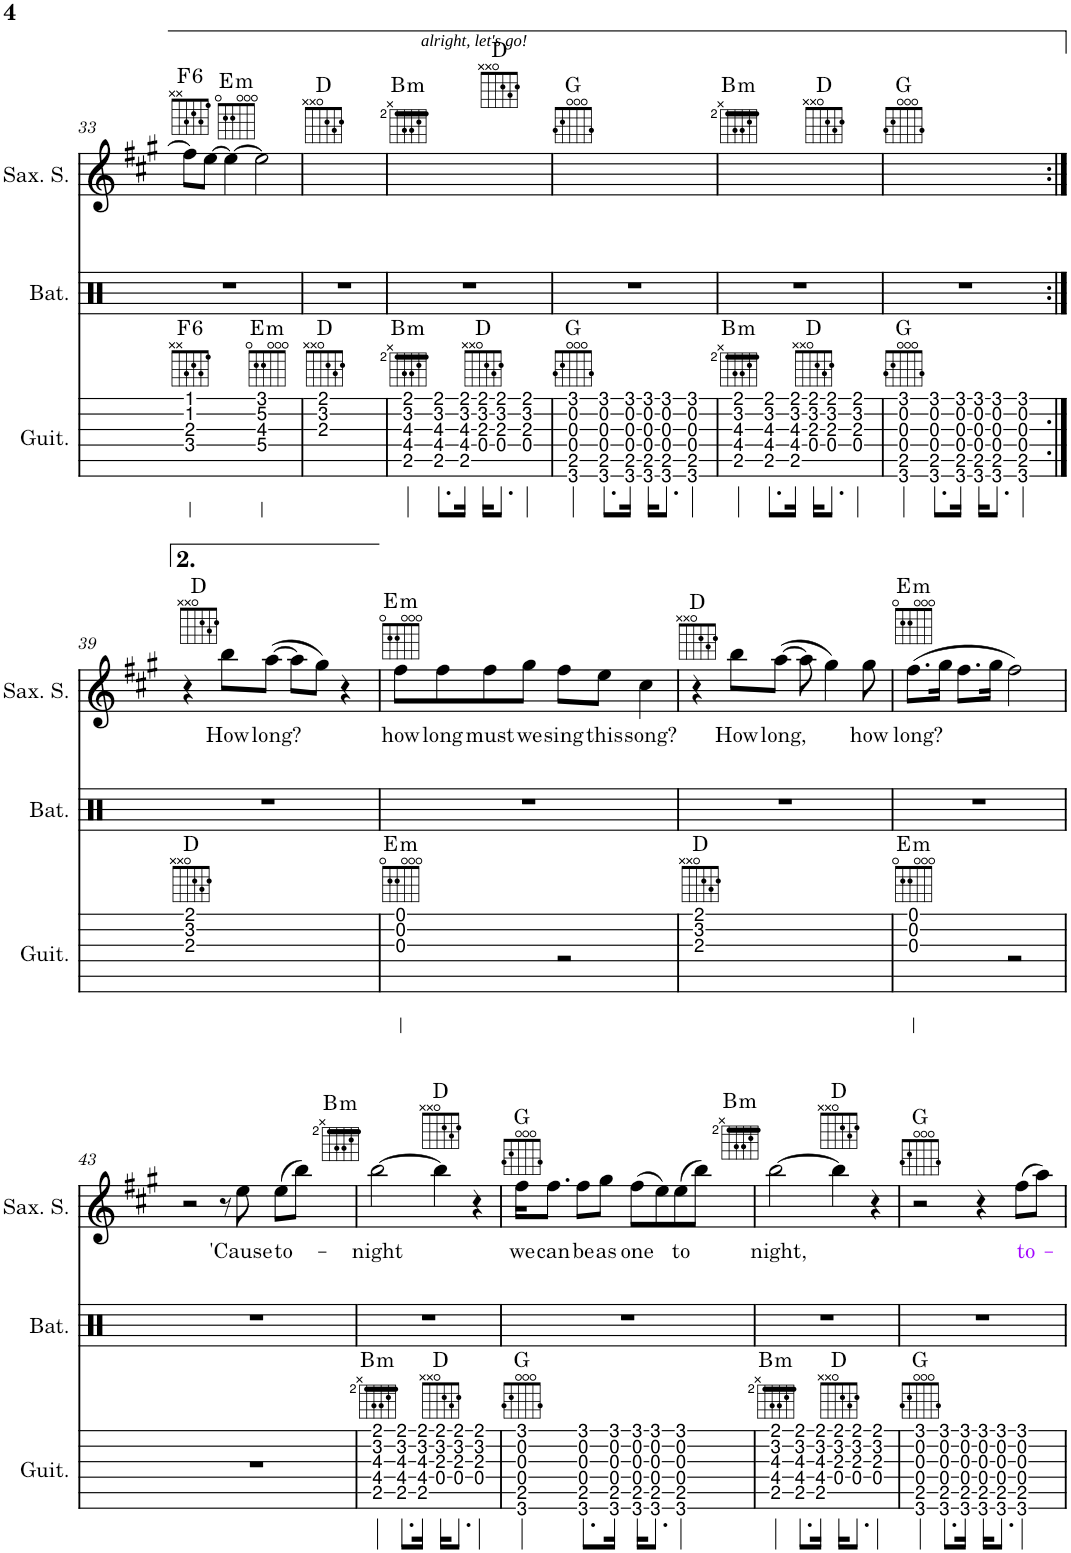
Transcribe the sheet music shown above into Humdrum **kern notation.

**kern	**harte	**kern	**kern	**text	**harte
*part3	*part3	*part2	*part1	*part1	*part1
*staff3	*	*staff2	*staff1	*staff1	*
*I"Guitarra	*	*I"Set de batterie	*I"Saxophone soprano	*	*
*I'Guit.	*	*I'Bat.	*I'Sax. S.	*	*
!!LO:PB:g=z
*	*	*clefX	*clefG2	*	*
*	*	*	*Trd1c2	*	*
*k[f#]	*	*k[]	*k[f#c#g#]	*	*
*M4/4	*	*M4/4	*M4/4	*	*
=33	=33	=33	=33	=33	=33
!	!LO:H:kt=6	!	!	!	!
2Fn\ 2A\ 2c\ 2fn\	F:maj6	1r	8ff#\L]	.	.
.	.	.	[8ee\J	.	.
.	.	.	4ee\_	.	.
!	!LO:H:kt=m	!	!	!	!
2G\ 2B\ 2e\ 2g\	E:min	.	2ee\]	.	.
!!LO:REH:place=s1:a:i:cj:enc=none:fs=8:t=alright, let's go!
=34	=34	=34	=34	=34	=34
1A 1d 1f#	D:maj	1r	1ryy	.	D:maj
=35	=35	=35	=35	=35	=35
!	!LO:H:kt=m	!	!	!	!LO:H:kt=m
4BB\ 4F#\ 4B\ 4d\ 4f#\	B:min	1r	2ryy	.	B:min
8.BB\ 8.F#\ 8.B\ 8.d\ 8.f#\L	.	.	.	.	.
16BB\ 16F#\ 16B\ 16d\ 16f#\Jk	.	.	.	.	.
16D\ 16A\ 16d\ 16f#\KL	D:maj	.	2ryy	.	D:maj
8.D\ 8.A\ 8.d\ 8.f#\J	.	.	.	.	.
4D\ 4A\ 4d\ 4f#\	.	.	.	.	.
=36	=36	=36	=36	=36	=36
4GG\ 4BB\ 4D\ 4G\ 4B\ 4g\	G:maj	1r	1ryy	.	G:maj
8.GG\ 8.BB\ 8.D\ 8.G\ 8.B\ 8.g\L	.	.	.	.	.
16GG\ 16BB\ 16D\ 16G\ 16B\ 16g\Jk	.	.	.	.	.
16GG\ 16BB\ 16D\ 16G\ 16B\ 16g\KL	.	.	.	.	.
8.GG\ 8.BB\ 8.D\ 8.G\ 8.B\ 8.g\J	.	.	.	.	.
4GG\ 4BB\ 4D\ 4G\ 4B\ 4g\	.	.	.	.	.
=37	=37	=37	=37	=37	=37
!	!LO:H:kt=m	!	!	!	!LO:H:kt=m
4BB\ 4F#\ 4B\ 4d\ 4f#\	B:min	1r	2ryy	.	B:min
8.BB\ 8.F#\ 8.B\ 8.d\ 8.f#\L	.	.	.	.	.
16BB\ 16F#\ 16B\ 16d\ 16f#\Jk	.	.	.	.	.
16D\ 16A\ 16d\ 16f#\KL	D:maj	.	2ryy	.	D:maj
8.D\ 8.A\ 8.d\ 8.f#\J	.	.	.	.	.
4D\ 4A\ 4d\ 4f#\	.	.	.	.	.
=38	=38	=38	=38	=38	=38
4GG\ 4BB\ 4D\ 4G\ 4B\ 4g\	G:maj	1r	1ryy	.	G:maj
8.GG\ 8.BB\ 8.D\ 8.G\ 8.B\ 8.g\L	.	.	.	.	.
16GG\ 16BB\ 16D\ 16G\ 16B\ 16g\Jk	.	.	.	.	.
16GG\ 16BB\ 16D\ 16G\ 16B\ 16g\KL	.	.	.	.	.
8.GG\ 8.BB\ 8.D\ 8.G\ 8.B\ 8.g\J	.	.	.	.	.
4GG\ 4BB\ 4D\ 4G\ 4B\ 4g\	.	.	.	.	.
!!LO:LB:g=z
=39:|!	=39:|!	=39:|!	=39:|!	=39:|!	=39:|!
1A 1d 1f#	D:maj	1r	4r	.	D:maj
!	!	!	!	!LO:LY:b	!
.	.	.	8bb\L	How	.
!	!	!	!	!LO:LY:b	!
.	.	.	([8aa\J	long?	.
.	.	.	8aa\L]	.	.
.	.	.	8gg#\J)	.	.
.	.	.	4r	.	.
=40	=40	=40	=40	=40	=40
!	!LO:H:kt=m	!	!	!LO:LY:b	!LO:H:kt=m
2G\ 2B\ 2e\	E:min	1r	8ff#\L	how	E:min
!	!	!	!	!LO:LY:b	!
.	.	.	8ff#\	long	.
!	!	!	!	!LO:LY:b	!
.	.	.	8ff#\	must	.
!	!	!	!	!LO:LY:b	!
.	.	.	8gg#\J	we	.
!	!	!	!	!LO:LY:b	!
2r	.	.	8ff#\L	sing	.
!	!	!	!	!LO:LY:b	!
.	.	.	8ee\J	this	.
!	!	!	!	!LO:LY:b	!
.	.	.	4cc#\	song?	.
=41	=41	=41	=41	=41	=41
1A 1d 1f#	D:maj	1r	4r	.	D:maj
!	!	!	!	!LO:LY:b	!
.	.	.	8bb\L	How	.
!	!	!	!	!LO:LY:b	!
.	.	.	([8aa\J	long,	.
.	.	.	8aa\]	.	.
.	.	.	4gg#\)	.	.
!	!	!	!	!LO:LY:b	!
.	.	.	8gg#\	how	.
=42	=42	=42	=42	=42	=42
!	!LO:H:kt=m	!	!	!LO:LY:b	!LO:H:kt=m
2G\ 2B\ 2e\	E:min	1r	(8.ff#\L	long?	E:min
.	.	.	16gg#\Jk	.	.
.	.	.	8.ff#\L	.	.
.	.	.	16gg#\Jk	.	.
2r	.	.	2ff#\)	.	.
!!LO:LB:g=z
=43	=43	=43	=43	=43	=43
1r	.	1r	2r	.	.
.	.	.	8r	.	.
!	!	!	!	!LO:LY:b	!
.	.	.	8ee\	'Cause	.
!	!	!	!	!LO:LY:b	!
.	.	.	(8ee\L	to-	.
.	.	.	8bb\J)	.	.
=44	=44	=44	=44	=44	=44
!	!LO:H:kt=m	!	!	!LO:LY:b	!LO:H:kt=m
4BB\ 4F#\ 4B\ 4d\ 4f#\	B:min	1r	[2bb\	-night	B:min
8.BB\ 8.F#\ 8.B\ 8.d\ 8.f#\L	.	.	.	.	.
16BB\ 16F#\ 16B\ 16d\ 16f#\Jk	.	.	.	.	.
16D\ 16A\ 16d\ 16f#\KL	D:maj	.	4bb\]	.	D:maj
8.D\ 8.A\ 8.d\ 8.f#\J	.	.	.	.	.
4D\ 4A\ 4d\ 4f#\	.	.	4r	.	.
=45	=45	=45	=45	=45	=45
!	!	!	!	!LO:LY:b	!
4GG\ 4BB\ 4D\ 4G\ 4B\ 4g\	G:maj	1r	16ff#\KL	we	G:maj
!	!	!	!	!LO:LY:b	!
.	.	.	8.ff#\J	can	.
!	!	!	!	!LO:LY:b	!
8.GG\ 8.BB\ 8.D\ 8.G\ 8.B\ 8.g\L	.	.	8ff#\L	be	.
!	!	!	!	!LO:LY:b	!
.	.	.	8gg#\J	as	.
16GG\ 16BB\ 16D\ 16G\ 16B\ 16g\Jk	.	.	.	.	.
!	!	!	!	!LO:LY:b	!
16GG\ 16BB\ 16D\ 16G\ 16B\ 16g\KL	.	.	(8ff#\L	one	.
8.GG\ 8.BB\ 8.D\ 8.G\ 8.B\ 8.g\J	.	.	.	.	.
.	.	.	8ee\)	.	.
!	!	!	!	!LO:LY:b	!
4GG\ 4BB\ 4D\ 4G\ 4B\ 4g\	.	.	(8ee\	to	.
.	.	.	8bb\J)	.	.
=46	=46	=46	=46	=46	=46
!	!LO:H:kt=m	!	!	!LO:LY:b	!LO:H:kt=m
4BB\ 4F#\ 4B\ 4d\ 4f#\	B:min	1r	[2bb\	night,	B:min
8.BB\ 8.F#\ 8.B\ 8.d\ 8.f#\L	.	.	.	.	.
16BB\ 16F#\ 16B\ 16d\ 16f#\Jk	.	.	.	.	.
16D\ 16A\ 16d\ 16f#\KL	D:maj	.	4bb\]	.	D:maj
8.D\ 8.A\ 8.d\ 8.f#\J	.	.	.	.	.
4D\ 4A\ 4d\ 4f#\	.	.	4r	.	.
=47	=47	=47	=47	=47	=47
4GG\ 4BB\ 4D\ 4G\ 4B\ 4g\	G:maj	1r	2r	.	G:maj
8.GG\ 8.BB\ 8.D\ 8.G\ 8.B\ 8.g\L	.	.	.	.	.
16GG\ 16BB\ 16D\ 16G\ 16B\ 16g\Jk	.	.	.	.	.
16GG\ 16BB\ 16D\ 16G\ 16B\ 16g\KL	.	.	4r	.	.
8.GG\ 8.BB\ 8.D\ 8.G\ 8.B\ 8.g\J	.	.	.	.	.
!	!	!	!	!LO:LY:b:color=#AA00FF	!
4GG\ 4BB\ 4D\ 4G\ 4B\ 4g\	.	.	(8ff#\L	to-	.
.	.	.	8aa\J)	.	.
=	=	=	=	=	=
*-	*-	*-	*-	*-	*-
